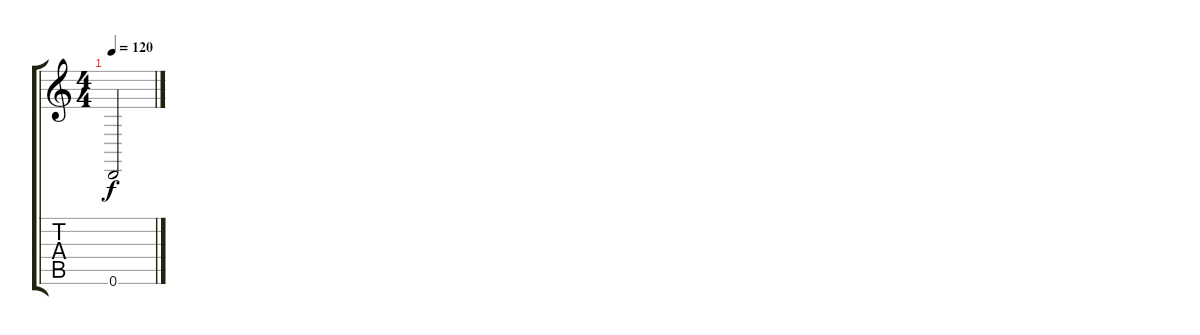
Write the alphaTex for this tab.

\track "" {instrument cello}
\staff {score tabs}
\tuning (D4 B3 G3 D3 A2 D2) {hide}
\ts (4 4)
\tempo 120
\clef g2
\ks c
0.6.2{dy f}
